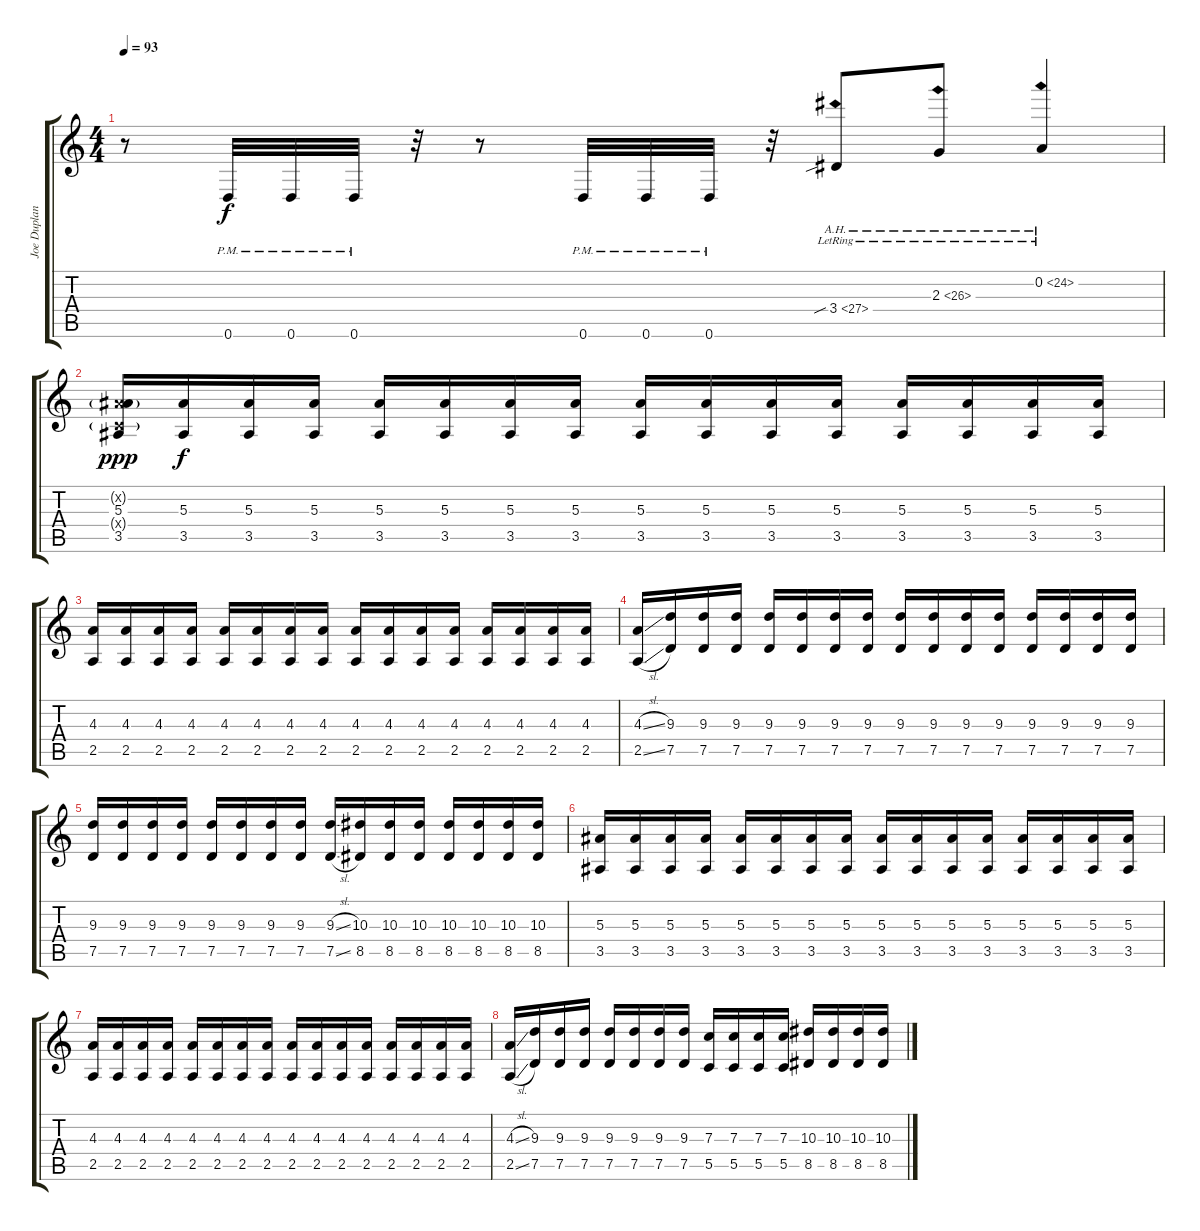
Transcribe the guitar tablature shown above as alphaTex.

\track ("Joe Duplantier" "Joe Duplan") {instrument overdrivenguitar}
\staff {score tabs}
\tuning (D4 A3 F3 C3 G2 D2) {hide}
\ts (4 4)
\tempo 93
\clef g2
\ks c
r.8{dy f} 0.6{pm}.32 0.6{pm}.32 0.6{pm}.32 r.32 r.8 0.6{pm}.32 0.6{pm}.32 0.6{pm}.32 r.32 3.4{ah 24 sib lr}.8 2.3{ah 24 lr}.8 0.2{ah 24 lr}.4 |
(0.2{g x} 5.3 0.4{g x} 3.5).16{dy ppp} (5.3 3.5).16{dy f} (5.3 3.5).16 (5.3 3.5).16 (5.3 3.5).16 (5.3 3.5).16 (5.3 3.5).16 (5.3 3.5).16 (5.3 3.5).16 (5.3 3.5).16 (5.3 3.5).16 (5.3 3.5).16 (5.3 3.5).16 (5.3 3.5).16 (5.3 3.5).16 (5.3 3.5).16 |
(4.3 2.5).16 (4.3 2.5).16 (4.3 2.5).16 (4.3 2.5).16 (4.3 2.5).16 (4.3 2.5).16 (4.3 2.5).16 (4.3 2.5).16 (4.3 2.5).16 (4.3 2.5).16 (4.3 2.5).16 (4.3 2.5).16 (4.3 2.5).16 (4.3 2.5).16 (4.3 2.5).16 (4.3 2.5).16 |
(4.3{sl} 2.5{sl}).16 (9.3 7.5).16 (9.3 7.5).16 (9.3 7.5).16 (9.3 7.5).16 (9.3 7.5).16 (9.3 7.5).16 (9.3 7.5).16 (9.3 7.5).16 (9.3 7.5).16 (9.3 7.5).16 (9.3 7.5).16 (9.3 7.5).16 (9.3 7.5).16 (9.3 7.5).16 (9.3 7.5).16 |
(9.3 7.5).16 (9.3 7.5).16 (9.3 7.5).16 (9.3 7.5).16 (9.3 7.5).16 (9.3 7.5).16 (9.3 7.5).16 (9.3 7.5).16 (9.3{sl} 7.5{sl}).16 (10.3 8.5).16 (10.3 8.5).16 (10.3 8.5).16 (10.3 8.5).16 (10.3 8.5).16 (10.3 8.5).16 (10.3 8.5).16 |
(5.3 3.5).16 (5.3 3.5).16 (5.3 3.5).16 (5.3 3.5).16 (5.3 3.5).16 (5.3 3.5).16 (5.3 3.5).16 (5.3 3.5).16 (5.3 3.5).16 (5.3 3.5).16 (5.3 3.5).16 (5.3 3.5).16 (5.3 3.5).16 (5.3 3.5).16 (5.3 3.5).16 (5.3 3.5).16 |
(4.3 2.5).16 (4.3 2.5).16 (4.3 2.5).16 (4.3 2.5).16 (4.3 2.5).16 (4.3 2.5).16 (4.3 2.5).16 (4.3 2.5).16 (4.3 2.5).16 (4.3 2.5).16 (4.3 2.5).16 (4.3 2.5).16 (4.3 2.5).16 (4.3 2.5).16 (4.3 2.5).16 (4.3 2.5).16 |
(4.3{sl} 2.5{sl}).16 (9.3 7.5).16 (9.3 7.5).16 (9.3 7.5).16 (9.3 7.5).16 (9.3 7.5).16 (9.3 7.5).16 (9.3 7.5).16 (7.3 5.5).16 (7.3 5.5).16 (7.3 5.5).16 (7.3 5.5).16 (10.3 8.5).16 (10.3 8.5).16 (10.3 8.5).16 (10.3 8.5).16
